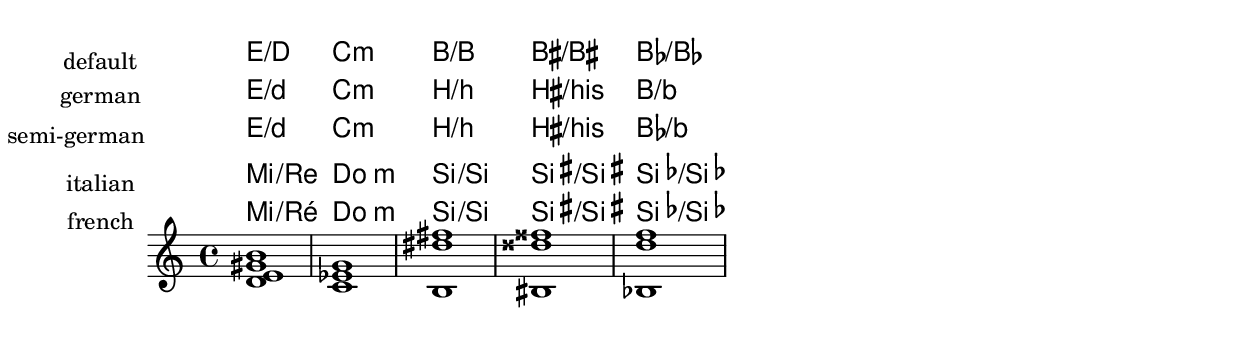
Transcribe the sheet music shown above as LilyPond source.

\version "2.7.39"
\header  {
    texidoc = "@cindex Chord Names German
The english naming of chords (default) can be changed to german 
(@code{\germanChords} replaces B and Bes to H and B), semi-german 
(@code{\semiGermanChords} replaces B and Bes to H and Bb), italian
(@code{\italianChords} uses Do Re Mi Fa Sol La Si), or french
(@code{\frenchChords} replaces Re to Ré).

" }

scm = \chordmode {
    e1/d c:m
    % c/c cis/cis
    % yeah, we get the idea. -hwn
    
    % cisis/cisis ces/ces ceses/ceses
    b/b bis/bis bes/bes
    % beses/beses
} 


\layout {
    ragged-right = ##t 
    \context {\ChordNames \consists Instrument_name_engraver }
}

<<
    \new ChordNames {
	\set instrumentName = #"default"
	\scm
    }
    \new ChordNames {
	\set instrumentName = #"german"
	\germanChords \scm }
    \new ChordNames {
	\set instrumentName = #"semi-german"
	\semiGermanChords \scm }
    \new ChordNames {
	\set instrumentName = #"italian"
	\italianChords \scm }
    \new ChordNames {
	\set instrumentName = #"french"
	\frenchChords \scm }

    \context Voice { \scm }
>>
